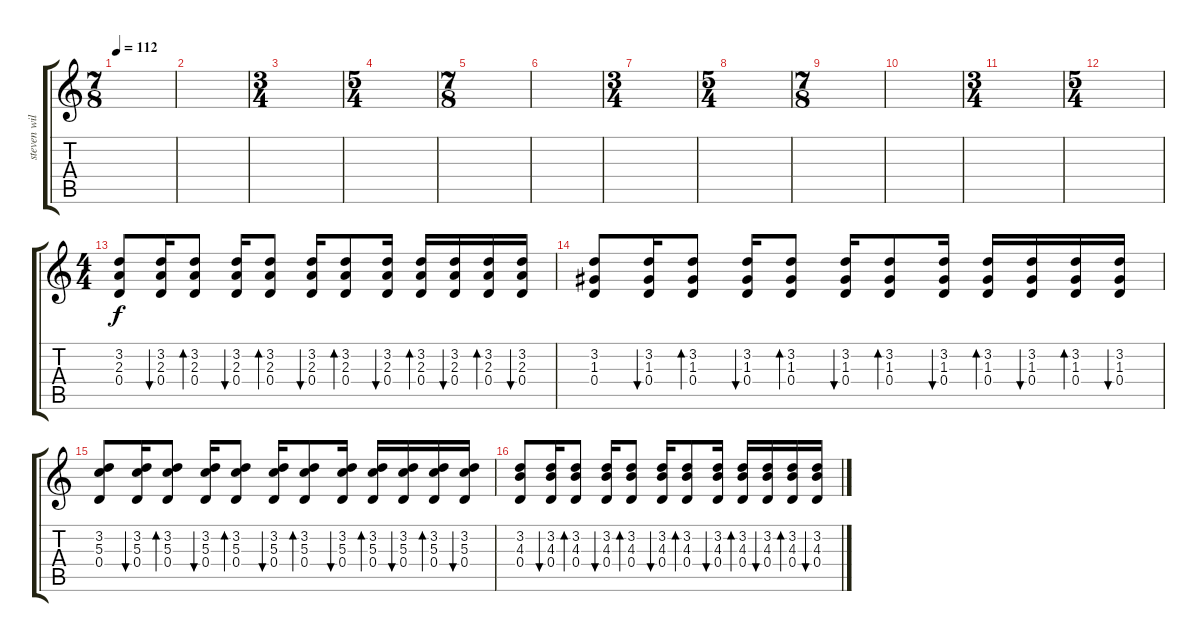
\track ("steven wilson (acoustic)" "steven wil") {instrument acousticguitarsteel}
\staff {score tabs}
\tuning (E4 B3 G3 D3 A2 D2) {hide}
\ts (7 8)
\tempo 112
\clef g2
\ks c
|
|
\ts (3 4)
|
\ts (5 4)
|
\ts (7 8)
|
|
\ts (3 4)
|
\ts (5 4)
|
\ts (7 8)
|
|
\ts (3 4)
|
\ts (5 4)
|
\ts (4 4)
(3.2 2.3 0.4).8 (3.2 2.3 0.4).16{bu 60} (3.2 2.3 0.4).8{bd 60} (3.2 2.3 0.4).16{bu 60} (3.2 2.3 0.4).8{bd 60} (3.2 2.3 0.4).16{bu 60} (3.2 2.3 0.4).8{bd 60} (3.2 2.3 0.4).16{bu 60} (3.2 2.3 0.4).16{bd 60} (3.2 2.3 0.4).16{bu 60} (3.2 2.3 0.4).16{bd 60} (3.2 2.3 0.4).16{bu 60} |
(3.2 1.3 0.4).8 (3.2 1.3 0.4).16{bu 60} (3.2 1.3 0.4).8{bd 60} (3.2 1.3 0.4).16{bu 60} (3.2 1.3 0.4).8{bd 60} (3.2 1.3 0.4).16{bu 60} (3.2 1.3 0.4).8{bd 60} (3.2 1.3 0.4).16{bu 60} (3.2 1.3 0.4).16{bd 60} (3.2 1.3 0.4).16{bu 60} (3.2 1.3 0.4).16{bd 60} (3.2 1.3 0.4).16{bu 60} |
(3.2 5.3 0.4).8 (3.2 5.3 0.4).16{bu 60} (3.2 5.3 0.4).8{bd 60} (3.2 5.3 0.4).16{bu 60} (3.2 5.3 0.4).8{bd 60} (3.2 5.3 0.4).16{bu 60} (3.2 5.3 0.4).8{bd 60} (3.2 5.3 0.4).16{bu 60} (3.2 5.3 0.4).16{bd 60} (3.2 5.3 0.4).16{bu 60} (3.2 5.3 0.4).16{bd 60} (3.2 5.3 0.4).16{bu 60} |
(3.2 4.3 0.4).8 (3.2 4.3 0.4).16{bu 60} (3.2 4.3 0.4).8{bd 60} (3.2 4.3 0.4).16{bu 60} (3.2 4.3 0.4).8{bd 60} (3.2 4.3 0.4).16{bu 60} (3.2 4.3 0.4).8{bd 60} (3.2 4.3 0.4).16{bu 60} (3.2 4.3 0.4).16{bd 60} (3.2 4.3 0.4).16{bu 60} (3.2 4.3 0.4).16{bd 60} (3.2 4.3 0.4).16{bu 60}
